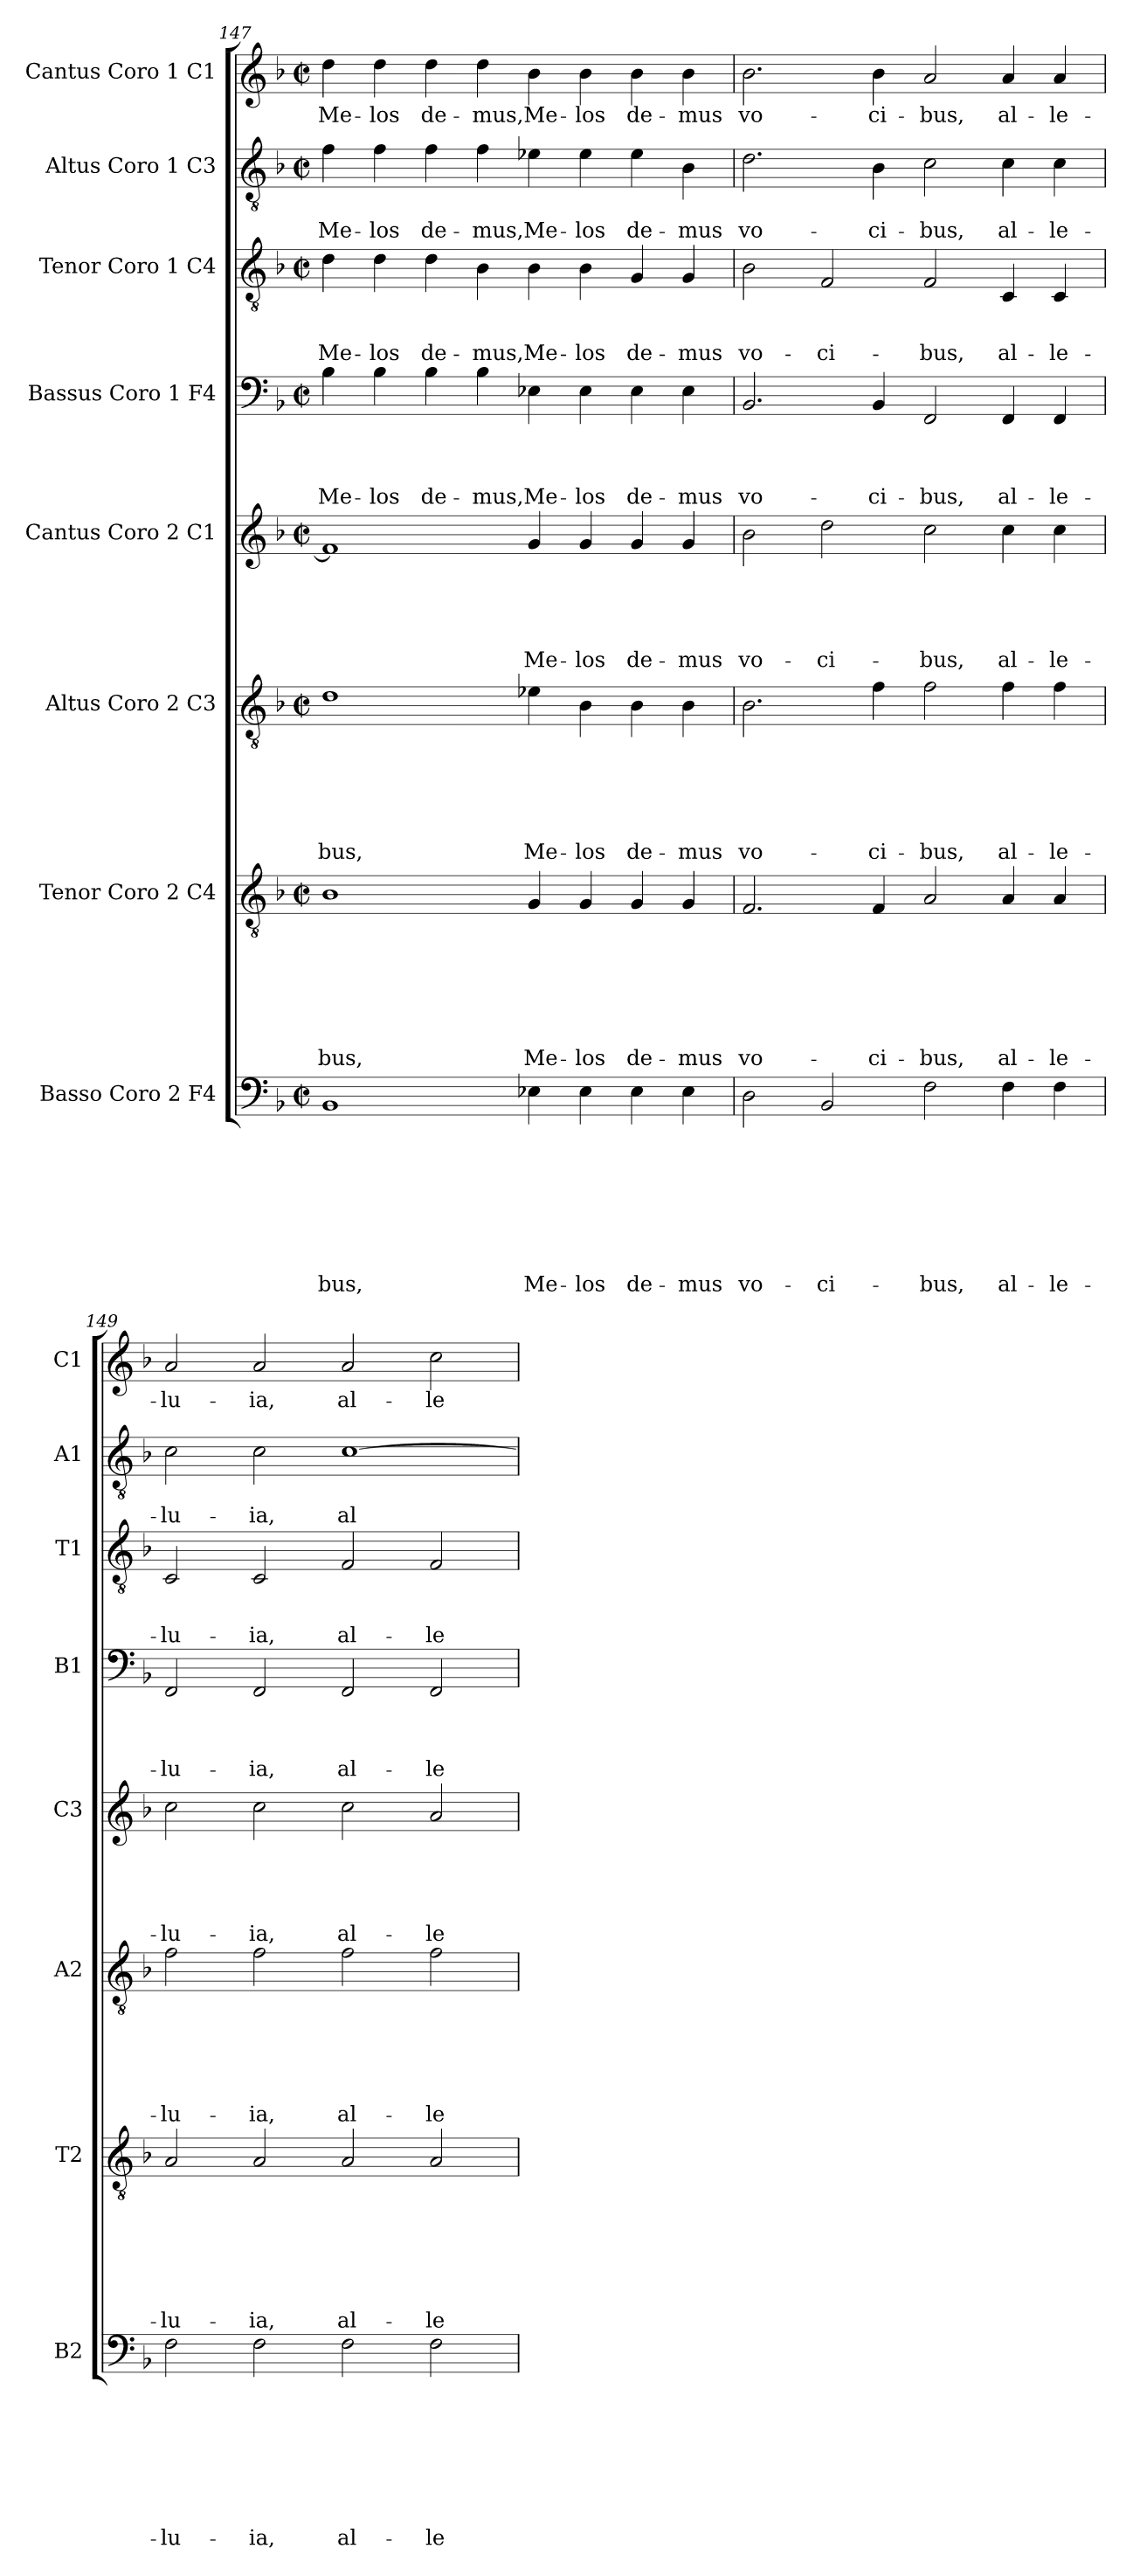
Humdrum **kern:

**kern	**text	**text	**text	**text	**text	**text	**text	**text	**kern	**text	**text	**text	**text	**text	**text	**text	**kern	**text	**text	**text	**text	**text	**text	**kern	**text	**text	**text	**text	**text	**kern	**text	**text	**text	**text	**kern	**text	**text	**text	**kern	**text	**text	**kern	**text
*part8	*part8	*part8	*part8	*part8	*part8	*part8	*part8	*part8	*part7	*part7	*part7	*part7	*part7	*part7	*part7	*part7	*part6	*part6	*part6	*part6	*part6	*part6	*part6	*part5	*part5	*part5	*part5	*part5	*part5	*part4	*part4	*part4	*part4	*part4	*part3	*part3	*part3	*part3	*part2	*part2	*part2	*part1	*part1
*staff8	*staff8	*staff8	*staff8	*staff8	*staff8	*staff8	*staff8	*staff8	*staff7	*staff7	*staff7	*staff7	*staff7	*staff7	*staff7	*staff7	*staff6	*staff6	*staff6	*staff6	*staff6	*staff6	*staff6	*staff5	*staff5	*staff5	*staff5	*staff5	*staff5	*staff4	*staff4	*staff4	*staff4	*staff4	*staff3	*staff3	*staff3	*staff3	*staff2	*staff2	*staff2	*staff1	*staff1
*I"Basso Coro 2 F4	*	*	*	*	*	*	*	*	*I"Tenor  Coro 2 C4	*	*	*	*	*	*	*	*I"Altus Coro 2 C3	*	*	*	*	*	*	*I"Cantus  Coro 2 C1	*	*	*	*	*	*I"Bassus  Coro 1 F4	*	*	*	*	*I"Tenor  Coro 1 C4	*	*	*	*I"Altus  Coro 1 C3	*	*	*I"Cantus  Coro 1 C1	*
*I'B2	*	*	*	*	*	*	*	*	*I'T2	*	*	*	*	*	*	*	*I'A2	*	*	*	*	*	*	*I'C3	*	*	*	*	*	*I'B1	*	*	*	*	*I'T1	*	*	*	*I'A1	*	*	*I'C1	*
!!LO:PB:g=z
*clefF4	*	*	*	*	*	*	*	*	*clefGv2	*	*	*	*	*	*	*	*clefGv2	*	*	*	*	*	*	*clefG2	*	*	*	*	*	*clefF4	*	*	*	*	*clefGv2	*	*	*	*clefGv2	*	*	*clefG2	*
*k[b-]	*	*	*	*	*	*	*	*	*k[b-]	*	*	*	*	*	*	*	*k[b-]	*	*	*	*	*	*	*k[b-]	*	*	*	*	*	*k[b-]	*	*	*	*	*k[b-]	*	*	*	*k[b-]	*	*	*k[b-]	*
*F:	*	*	*	*	*	*	*	*	*F:	*	*	*	*	*	*	*	*F:	*	*	*	*	*	*	*F:	*	*	*	*	*	*F:	*	*	*	*	*F:	*	*	*	*F:	*	*	*F:	*
*M2/2	*	*	*	*	*	*	*	*	*M2/2	*	*	*	*	*	*	*	*M2/2	*	*	*	*	*	*	*M2/2	*	*	*	*	*	*M2/2	*	*	*	*	*M2/2	*	*	*	*M2/2	*	*	*M2/2	*
*met(c|)	*	*	*	*	*	*	*	*	*met(c|)	*	*	*	*	*	*	*	*met(c|)	*	*	*	*	*	*	*met(c|)	*	*	*	*	*	*met(c|)	*	*	*	*	*met(c|)	*	*	*	*met(c|)	*	*	*met(c|)	*
=147	=147	=147	=147	=147	=147	=147	=147	=147	=147	=147	=147	=147	=147	=147	=147	=147	=147	=147	=147	=147	=147	=147	=147	=147	=147	=147	=147	=147	=147	=147	=147	=147	=147	=147	=147	=147	=147	=147	=147	=147	=147	=147	=147
1BB-	.	.	.	.	.	.	.	-bus,	1B-	.	.	.	.	.	.	-bus,	1d	.	.	.	.	.	-bus,	1f]	.	.	.	.	.	4B-\	.	.	.	Me-	4d\	.	.	Me-	4f\	.	Me-	4dd\	Me-
.	.	.	.	.	.	.	.	.	.	.	.	.	.	.	.	.	.	.	.	.	.	.	.	.	.	.	.	.	.	4B-\	.	.	.	-los	4d\	.	.	-los	4f\	.	-los	4dd\	-los
.	.	.	.	.	.	.	.	.	.	.	.	.	.	.	.	.	.	.	.	.	.	.	.	.	.	.	.	.	.	4B-\	.	.	.	de-	4d\	.	.	de-	4f\	.	de-	4dd\	de-
.	.	.	.	.	.	.	.	.	.	.	.	.	.	.	.	.	.	.	.	.	.	.	.	.	.	.	.	.	.	4B-\	.	.	.	-mus,	4B-\	.	.	-mus,	4f\	.	-mus,	4dd\	-mus,
4E-X\	.	.	.	.	.	.	.	Me-	4G/	.	.	.	.	.	.	Me-	4e-X\	.	.	.	.	.	Me-	4g/	.	.	.	.	Me-	4E-X\	.	.	.	Me-	4B-\	.	.	Me-	4e-X\	.	Me-	4b-\	Me-
4E-\	.	.	.	.	.	.	.	-los	4G/	.	.	.	.	.	.	-los	4B-\	.	.	.	.	.	-los	4g/	.	.	.	.	-los	4E-\	.	.	.	-los	4B-\	.	.	-los	4e-\	.	-los	4b-\	-los
4E-\	.	.	.	.	.	.	.	de-	4G/	.	.	.	.	.	.	de-	4B-\	.	.	.	.	.	de-	4g/	.	.	.	.	de-	4E-\	.	.	.	de-	4G/	.	.	de-	4e-\	.	de-	4b-\	de-
4E-\	.	.	.	.	.	.	.	-mus	4G/	.	.	.	.	.	.	-mus	4B-\	.	.	.	.	.	-mus	4g/	.	.	.	.	-mus	4E-\	.	.	.	-mus	4G/	.	.	-mus	4B-\	.	-mus	4b-\	-mus
=148	=148	=148	=148	=148	=148	=148	=148	=148	=148	=148	=148	=148	=148	=148	=148	=148	=148	=148	=148	=148	=148	=148	=148	=148	=148	=148	=148	=148	=148	=148	=148	=148	=148	=148	=148	=148	=148	=148	=148	=148	=148	=148	=148
2D\	.	.	.	.	.	.	.	vo-	2.F/	.	.	.	.	.	.	vo-	2.B-\	.	.	.	.	.	vo-	2b-\	.	.	.	.	vo-	2.BB-/	.	.	.	vo-	2B-\	.	.	vo-	2.d\	.	vo-	2.b-\	vo-
2BB-/	.	.	.	.	.	.	.	-ci-	.	.	.	.	.	.	.	.	.	.	.	.	.	.	.	2dd\	.	.	.	.	-ci-	.	.	.	.	.	2F/	.	.	-ci-	.	.	.	.	.
.	.	.	.	.	.	.	.	.	4F/	.	.	.	.	.	.	-ci-	4f\	.	.	.	.	.	-ci-	.	.	.	.	.	.	4BB-/	.	.	.	-ci-	.	.	.	.	4B-\	.	-ci-	4b-\	-ci-
2F\	.	.	.	.	.	.	.	-bus,	2A/	.	.	.	.	.	.	-bus,	2f\	.	.	.	.	.	-bus,	2cc\	.	.	.	.	-bus,	2FF/	.	.	.	-bus,	2F/	.	.	-bus,	2c\	.	-bus,	2a/	-bus,
4F\	.	.	.	.	.	.	.	al-	4A/	.	.	.	.	.	.	al-	4f\	.	.	.	.	.	al-	4cc\	.	.	.	.	al-	4FF/	.	.	.	al-	4C/	.	.	al-	4c\	.	al-	4a/	al-
4F\	.	.	.	.	.	.	.	-le-	4A/	.	.	.	.	.	.	-le-	4f\	.	.	.	.	.	-le-	4cc\	.	.	.	.	-le-	4FF/	.	.	.	-le-	4C/	.	.	-le-	4c\	.	-le-	4a/	-le-
=149	=149	=149	=149	=149	=149	=149	=149	=149	=149	=149	=149	=149	=149	=149	=149	=149	=149	=149	=149	=149	=149	=149	=149	=149	=149	=149	=149	=149	=149	=149	=149	=149	=149	=149	=149	=149	=149	=149	=149	=149	=149	=149	=149
2F\	.	.	.	.	.	.	.	-lu-	2A/	.	.	.	.	.	.	-lu-	2f\	.	.	.	.	.	-lu-	2cc\	.	.	.	.	-lu-	2FF/	.	.	.	-lu-	2C/	.	.	-lu-	2c\	.	-lu-	2a/	-lu-
2F\	.	.	.	.	.	.	.	-ia,	2A/	.	.	.	.	.	.	-ia,	2f\	.	.	.	.	.	-ia,	2cc\	.	.	.	.	-ia,	2FF/	.	.	.	-ia,	2C/	.	.	-ia,	2c\	.	-ia,	2a/	-ia,
2F\	.	.	.	.	.	.	.	al-	2A/	.	.	.	.	.	.	al-	2f\	.	.	.	.	.	al-	2cc\	.	.	.	.	al-	2FF/	.	.	.	al-	2F/	.	.	al-	[1c	.	al-	2a/	al-
2F\	.	.	.	.	.	.	.	-le-	2A/	.	.	.	.	.	.	-le-	2f\	.	.	.	.	.	-le-	2a/	.	.	.	.	-le-	2FF/	.	.	.	-le-	2F/	.	.	-le-	.	.	.	2cc\	-le-
=	=	=	=	=	=	=	=	=	=	=	=	=	=	=	=	=	=	=	=	=	=	=	=	=	=	=	=	=	=	=	=	=	=	=	=	=	=	=	=	=	=	=	=
*-	*-	*-	*-	*-	*-	*-	*-	*-	*-	*-	*-	*-	*-	*-	*-	*-	*-	*-	*-	*-	*-	*-	*-	*-	*-	*-	*-	*-	*-	*-	*-	*-	*-	*-	*-	*-	*-	*-	*-	*-	*-	*-	*-
